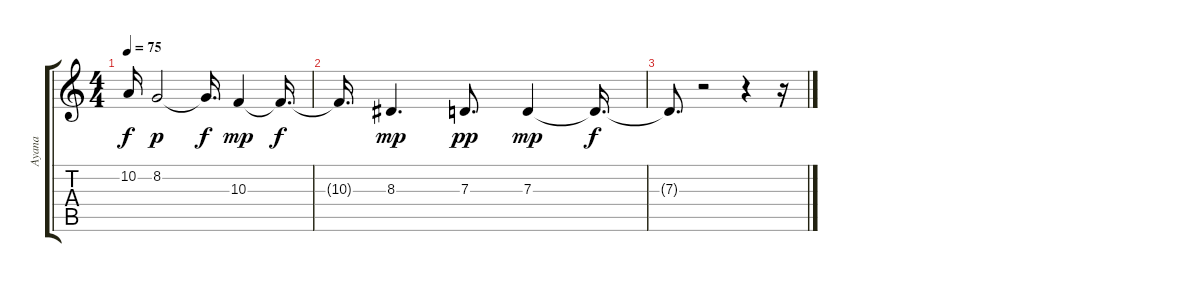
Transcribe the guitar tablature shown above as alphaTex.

\track ("Ayana" "Ayana") {instrument flute}
\staff {score tabs}
\tuning (E4 B3 G3 D3 A2 E2) {hide}
\ts (4 4)
\tempo 75
\clef g2
\ks c
10.2{t}.16{dy f} 8.2.2{dy p} 8.2{t}.16{d dy f} 10.3.4{dy mp} 10.3{t}.16{d dy f} |
10.3{t}.16{d} 8.3.4{d dy mp} 7.3.8{d dy pp} 7.3.4{dy mp} 7.3{t}.16{d dy f} |
7.3{t}.8{d} r.2 r.4 r.16
